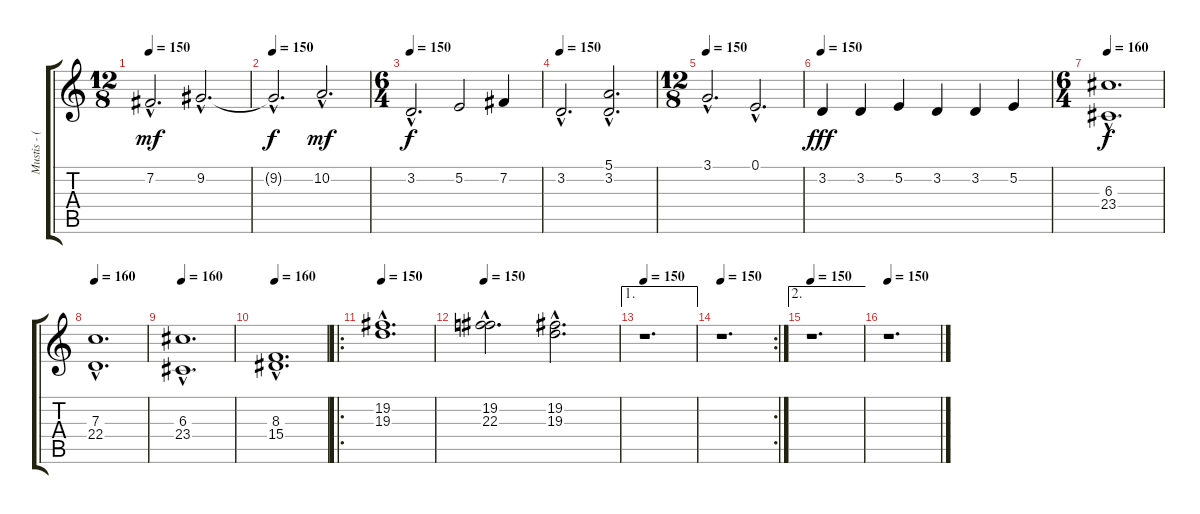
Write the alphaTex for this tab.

\track ("Mustis - (Choirs and Synth)" "Mustis - (") {instrument choiraahs}
\staff {score tabs}
\tuning (E4 B3 G3 D3 A2 E2) {hide}
\ts (12 8)
\tempo 150
\clef g2
\ks c
7.2{hac}.2{d dy mf} 9.2{hac}.2{d} |
\tempo 150
9.2{hac t}.2{d dy f} 10.2{hac}.2{d dy mf} |
\ts (6 4)
\tempo 150
3.2{hac}.2{d dy f} 5.2.2 7.2.4 |
\tempo 150
3.2{hac}.2{d} (5.1{hac} 3.2{hac}).2{d} |
\ts (12 8)
\tempo 150
3.1{hac}.2{d} 0.1{hac}.2{d} |
\tempo 150
3.2.4{dy fff} 3.2.4 5.2.4 3.2.4 3.2.4 5.2.4 |
\ts (6 4)
\tempo 160
(6.3{hac} 23.4{hac}).1{d dy f volume 16} |
\tempo 160
(7.3{hac} 22.4{hac}).1{d} |
\tempo 160
(6.3{hac} 23.4{hac}).1{d} |
\tempo 160
(8.3{hac} 15.4{hac}).1{d} |
\ro
\tempo 150
(19.2{hac} 19.3{hac}).1{d} |
\tempo 150
(19.2{hac} 22.3{hac}).2{d} (19.2{hac} 19.3{hac}).2{d} |
\ae 1
\tempo 150
r.1{d} |
\rc 2
\tempo 150
r.1{d} |
\ae 2
\tempo 150
r.1{d} |
\tempo 150
r.1{d}
